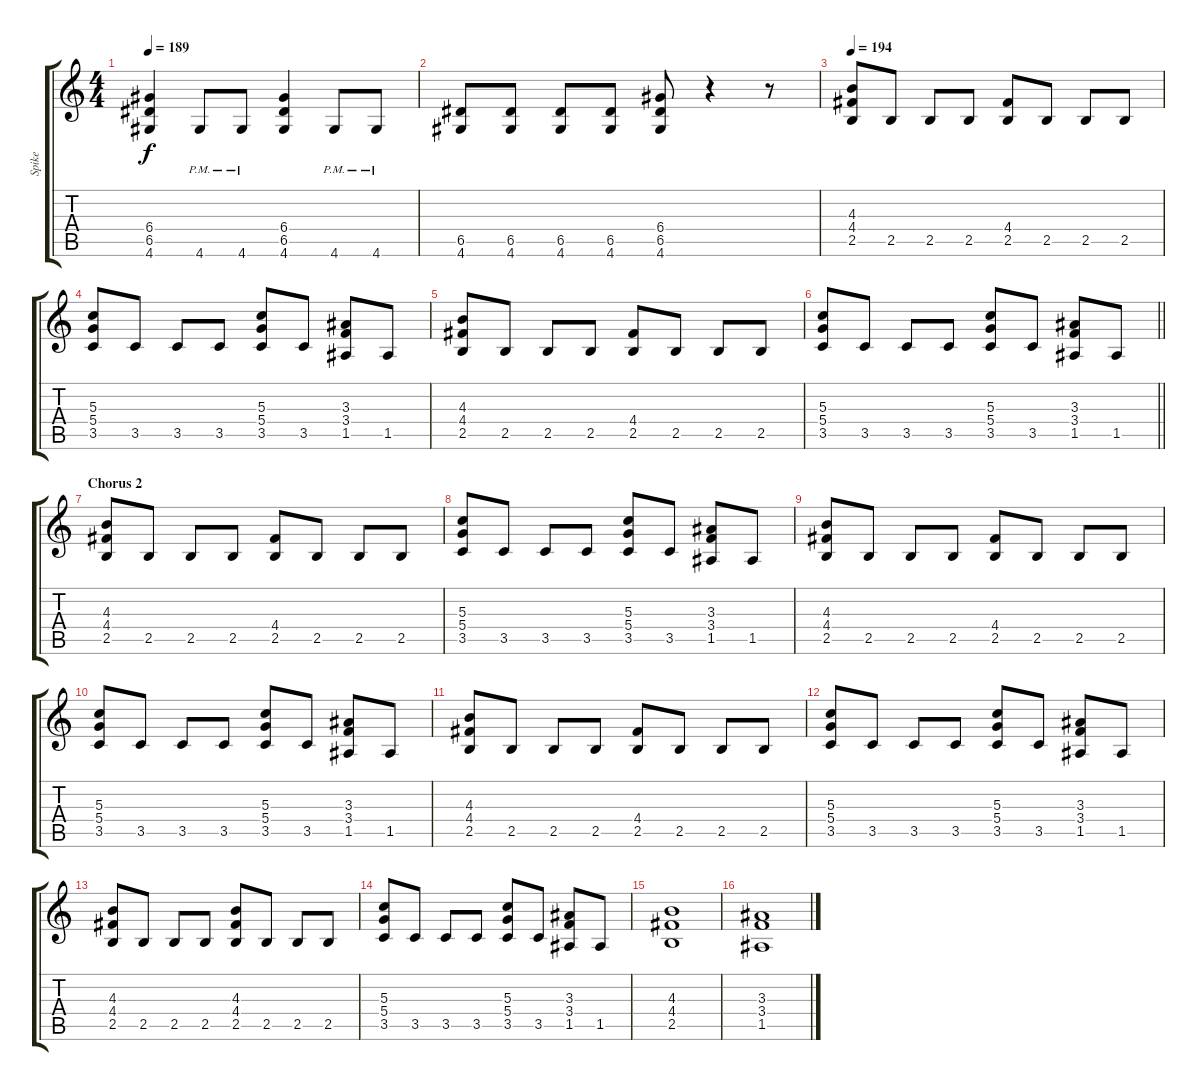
\track ("Spike" "Spike") {instrument distortionguitar}
\staff {score tabs}
\tuning (E4 B3 G3 D3 A2 E2) {hide}
\ts (4 4)
\tempo 189
\clef g2
\ks c
(6.4 6.5 4.6).4{dy f} 4.6{pm}.8 4.6{pm}.8 (6.4 6.5 4.6).4 4.6{pm}.8 4.6{pm}.8 |
(6.5 4.6).8 (6.5 4.6).8 (6.5 4.6).8 (6.5 4.6).8 (6.4 6.5 4.6).8 r.4 r.8 |
\tempo 194
(4.3 4.4 2.5).8 2.5.8 2.5.8 2.5.8 (4.4 2.5).8 2.5.8 2.5.8 2.5.8 |
(5.3 5.4 3.5).8 3.5.8 3.5.8 3.5.8 (5.3 5.4 3.5).8 3.5.8 (3.3 3.4 1.5).8 1.5.8 |
(4.3 4.4 2.5).8 2.5.8 2.5.8 2.5.8 (4.4 2.5).8 2.5.8 2.5.8 2.5.8 |
\barLineRight lightlight
(5.3 5.4 3.5).8 3.5.8 3.5.8 3.5.8 (5.3 5.4 3.5).8 3.5.8 (3.3 3.4 1.5).8 1.5.8 |
\section ("" "Chorus 2")
(4.3 4.4 2.5).8 2.5.8 2.5.8 2.5.8 (4.4 2.5).8 2.5.8 2.5.8 2.5.8 |
(5.3 5.4 3.5).8 3.5.8 3.5.8 3.5.8 (5.3 5.4 3.5).8 3.5.8 (3.3 3.4 1.5).8 1.5.8 |
(4.3 4.4 2.5).8 2.5.8 2.5.8 2.5.8 (4.4 2.5).8 2.5.8 2.5.8 2.5.8 |
(5.3 5.4 3.5).8 3.5.8 3.5.8 3.5.8 (5.3 5.4 3.5).8 3.5.8 (3.3 3.4 1.5).8 1.5.8 |
(4.3 4.4 2.5).8 2.5.8 2.5.8 2.5.8 (4.4 2.5).8 2.5.8 2.5.8 2.5.8 |
(5.3 5.4 3.5).8 3.5.8 3.5.8 3.5.8 (5.3 5.4 3.5).8 3.5.8 (3.3 3.4 1.5).8 1.5.8 |
(4.3 4.4 2.5).8 2.5.8 2.5.8 2.5.8 (4.3 4.4 2.5).8 2.5.8 2.5.8 2.5.8 |
(5.3 5.4 3.5).8 3.5.8 3.5.8 3.5.8 (5.3 5.4 3.5).8 3.5.8 (3.3 3.4 1.5).8 1.5.8 |
(4.3 4.4 2.5).1 |
(3.3 3.4 1.5).1
